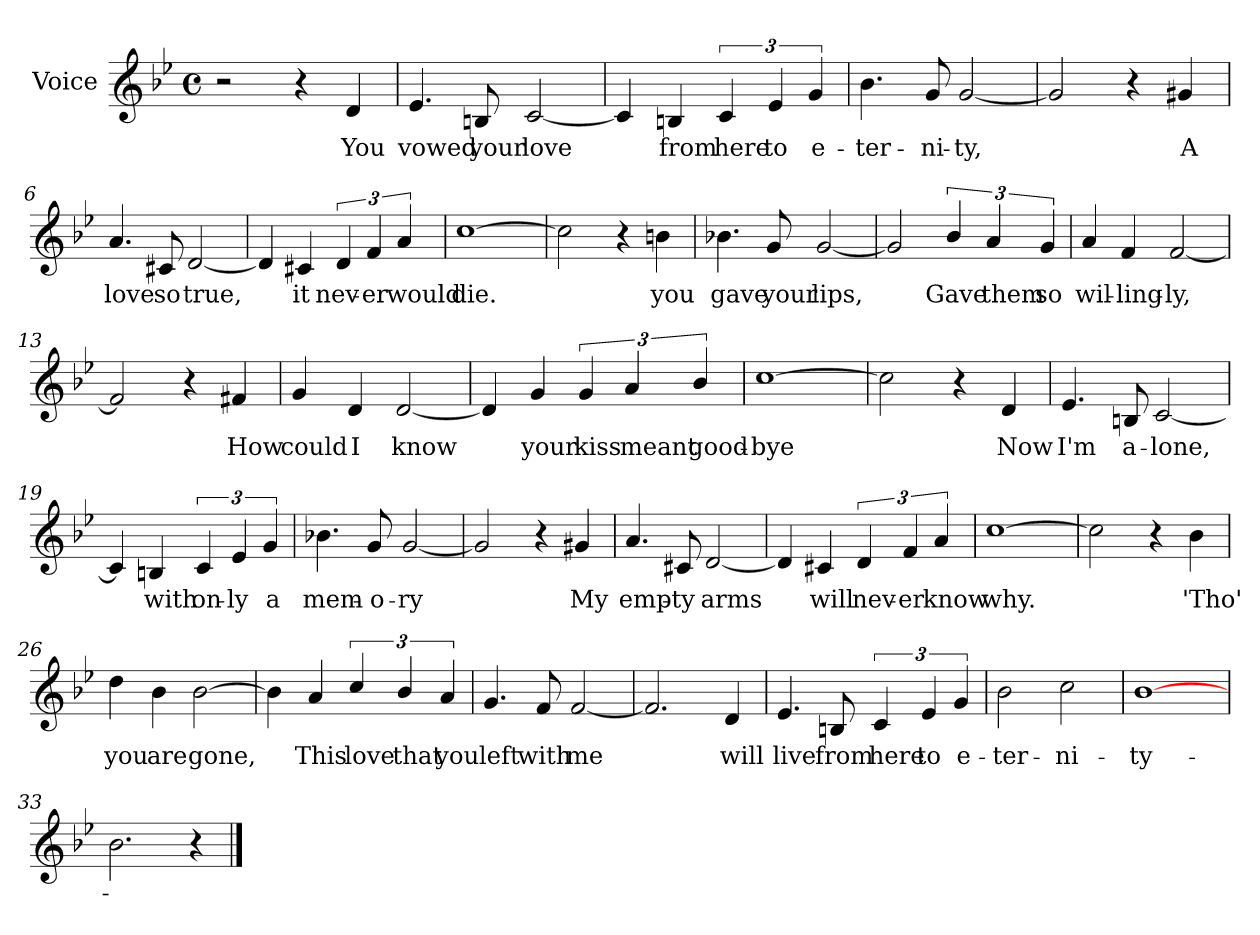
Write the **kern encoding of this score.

**kern	**text
*part1	*part1
*staff1	*staff1
*I"Voice	*
*clefG2	*
*k[b-e-]	*
*B-:	*
*M4/4	*
*met(c)	*
=1	=1
2r	.
4r	.
4d/	You
=2	=2
4.e-/	vowed
8Bn/	your
[2c/	love
=3	=3
4c/]	.
4Bn/	from
6c/	here
6e-/	to
6g/	e-
=4	=4
4.b-\	-ter-
8g/	-ni-
[2g/	-ty,
=5	=5
2g/]	.
4r	.
4g#X/	A
!!LO:LB:g=z
=6	=6
4.a/	love
8c#X/	so
[2d/	true,
=7	=7
4d/]	.
4c#X/	it
6d/	nev-
6f/	-er
6a/	would
=8	=8
[1cc	die.
=9	=9
2cc\]	.
4r	.
4bn\	you
!!LO:LB:g=z
=10	=10
4.b-X\	gave
8g/	your
[2g/	lips,
=11	=11
2g/]	.
6b-/	Gave
6a/	them
6g/	so
=12	=12
4a/	wil-
4f/	-ling-
[2f/	ly,
=13	=13
2f/]	.
4r	.
4f#X/	How
!!LO:LB:g=z
=14	=14
4g/	could
4d/	I
[2d/	know
=15	=15
4d/]	.
4g/	your
6g/	kiss
6a/	meant
6b-/	good-
=16	=16
[1cc	-bye
=17	=17
2cc\]	.
4r	.
4d/	Now
!!LO:LB:g=z
=18	=18
4.e-/	I'm
8Bn/	a-
[2c/	-lone,
=19	=19
4c/]	.
4Bn/	with
6c/	on-
6e-/	-ly
6g/	a
=20	=20
4.b-X\	mem-
8g/	-o-
[2g/	-ry
=21	=21
2g/]	.
4r	.
4g#X/	My
!!LO:LB:g=z
=22	=22
4.a/	emp-
8c#X/	-ty
[2d/	arms
=23	=23
4d/]	.
4c#X/	will
6d/	nev-
6f/	-er
6a/	know
=24	=24
[1cc	why.
=25	=25
2cc\]	.
4r	.
4b-\	'Tho'
!!LO:LB:g=z
=26	=26
4dd\	you
4b-\	are
[2b-\	gone,
=27	=27
4b-\]	.
4a/	This
6cc/	love
6b-/	that
6a/	you
=28	=28
4.g/	left
8f/	with
[2f/	me
=29	=29
2.f/]	.
4d/	will
!!LO:LB:g=z
=30	=30
4.e-/	live
8Bn/	from
6c/	here
6e-/	to
6g/	e-
=31	=31
2b-\	-ter-
2cc\	-ni-
=32	=32
[1b-	-ty-
=33	=33
2.b-\	.
4r	.
==	==
*-	*-
